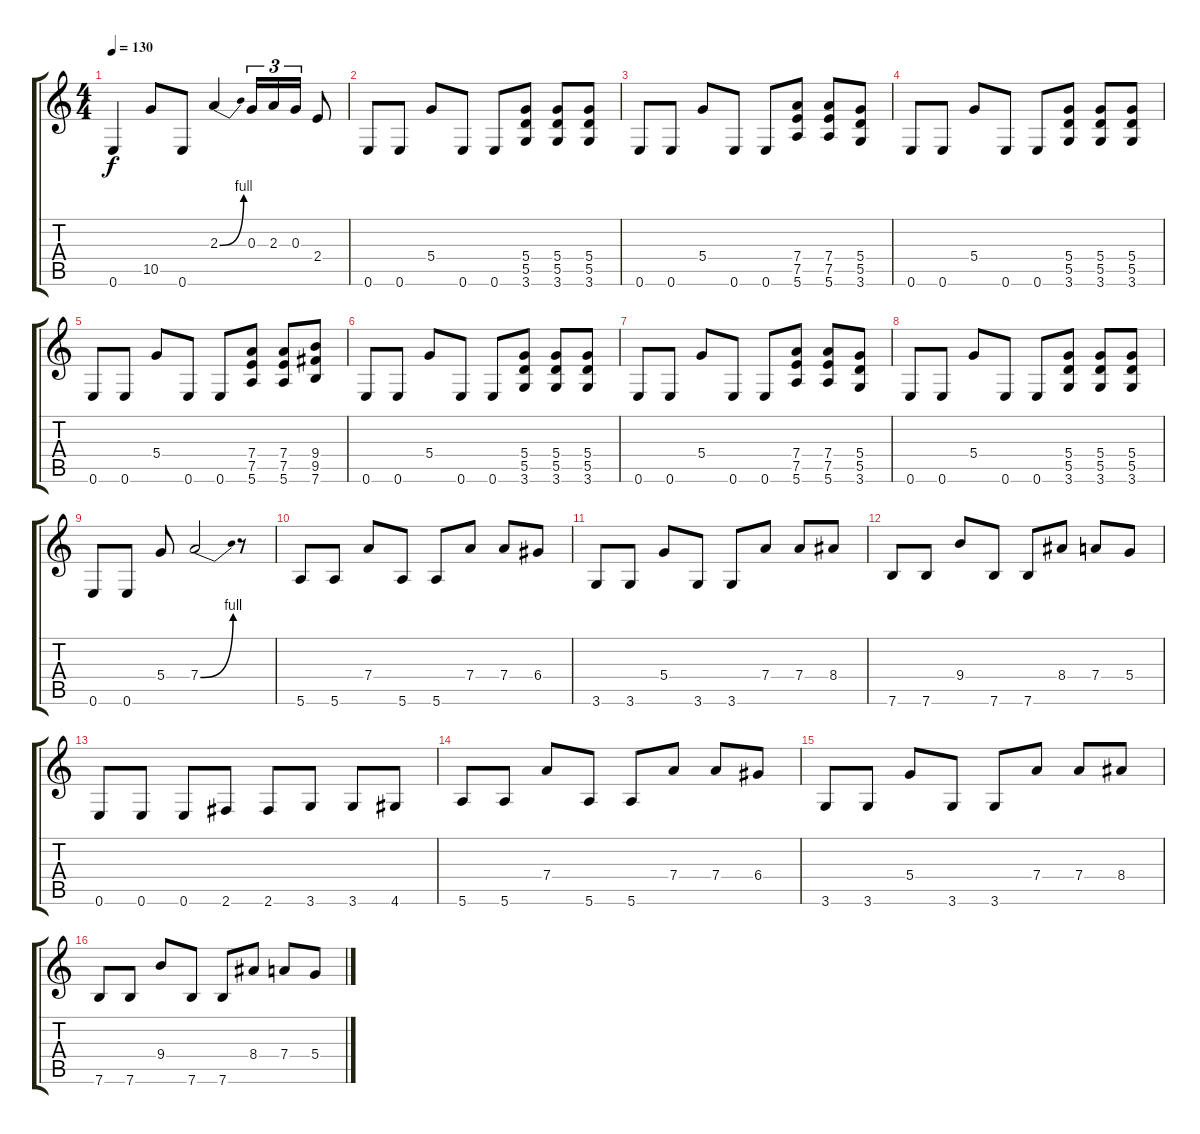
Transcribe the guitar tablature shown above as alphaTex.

\track "" {instrument distortionguitar}
\staff {score tabs}
\tuning (E4 B3 G3 D3 A2 E2) {hide}
\ts (4 4)
\tempo 130
\clef g2
\ks c
0.6.4{dy f} 10.5.8 0.6.8 2.3{be (bend 0 0 60 4)}.4 0.3.16{tu (3 2)} 2.3.16{tu (3 2)} 0.3.16{tu (3 2)} 2.4.8 |
0.6.8 0.6.8 5.4.8 0.6.8 0.6.8 (5.4 5.5 3.6).8 (5.4 5.5 3.6).8 (5.4 5.5 3.6).8 |
0.6.8 0.6.8 5.4.8 0.6.8 0.6.8 (7.4 7.5 5.6).8 (7.4 7.5 5.6).8 (5.4 5.5 3.6).8 |
0.6.8 0.6.8 5.4.8 0.6.8 0.6.8 (5.4 5.5 3.6).8 (5.4 5.5 3.6).8 (5.4 5.5 3.6).8 |
0.6.8 0.6.8 5.4.8 0.6.8 0.6.8 (7.4 7.5 5.6).8 (7.4 7.5 5.6).8 (9.4 9.5 7.6).8 |
0.6.8 0.6.8 5.4.8 0.6.8 0.6.8 (5.4 5.5 3.6).8 (5.4 5.5 3.6).8 (5.4 5.5 3.6).8 |
0.6.8 0.6.8 5.4.8 0.6.8 0.6.8 (7.4 7.5 5.6).8 (7.4 7.5 5.6).8 (5.4 5.5 3.6).8 |
0.6.8 0.6.8 5.4.8 0.6.8 0.6.8 (5.4 5.5 3.6).8 (5.4 5.5 3.6).8 (5.4 5.5 3.6).8 |
0.6.8 0.6.8 5.4.8 7.4{be (bend 0 0 60 4)}.2 r.8 |
5.6.8 5.6.8 7.4.8 5.6.8 5.6.8 7.4.8 7.4.8 6.4.8 |
3.6.8 3.6.8 5.4.8 3.6.8 3.6.8 7.4.8 7.4.8 8.4.8 |
7.6.8 7.6.8 9.4.8 7.6.8 7.6.8 8.4.8 7.4.8 5.4.8 |
0.6.8 0.6.8 0.6.8 2.6.8 2.6.8 3.6.8 3.6.8 4.6.8 |
5.6.8 5.6.8 7.4.8 5.6.8 5.6.8 7.4.8 7.4.8 6.4.8 |
3.6.8 3.6.8 5.4.8 3.6.8 3.6.8 7.4.8 7.4.8 8.4.8 |
7.6.8 7.6.8 9.4.8 7.6.8 7.6.8 8.4.8 7.4.8 5.4.8
